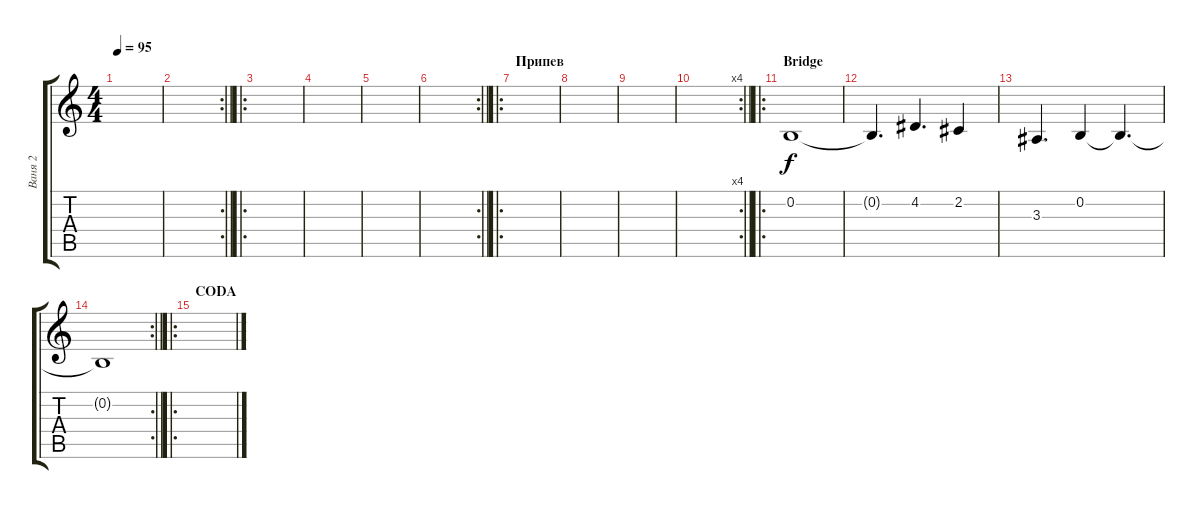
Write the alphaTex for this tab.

\track ("Ваня 2" "Ваня 2") {instrument stringensemble1}
\staff {score tabs}
\tuning (E4 B3 G3 D3 A2 E2) {hide}
\ts (4 4)
\tempo 95
\clef g2
\ks c
|
\rc 2
\barLineRight lightlight
|
\ro
|
|
|
\rc 2
\barLineRight lightlight
|
\ro
\section ("" "Припев")
|
|
|
\rc 4
\barLineRight lightlight
|
\ro
\section ("" "Bridge")
0.2.1 |
0.2{t}.4{d} 4.2.4{d} 2.2.4 |
3.3.4{d} 0.2.4 0.2{t}.4{d} |
\rc 2
\barLineRight lightlight
0.2{t}.1 |
\ro
\section ("" "CODA")
